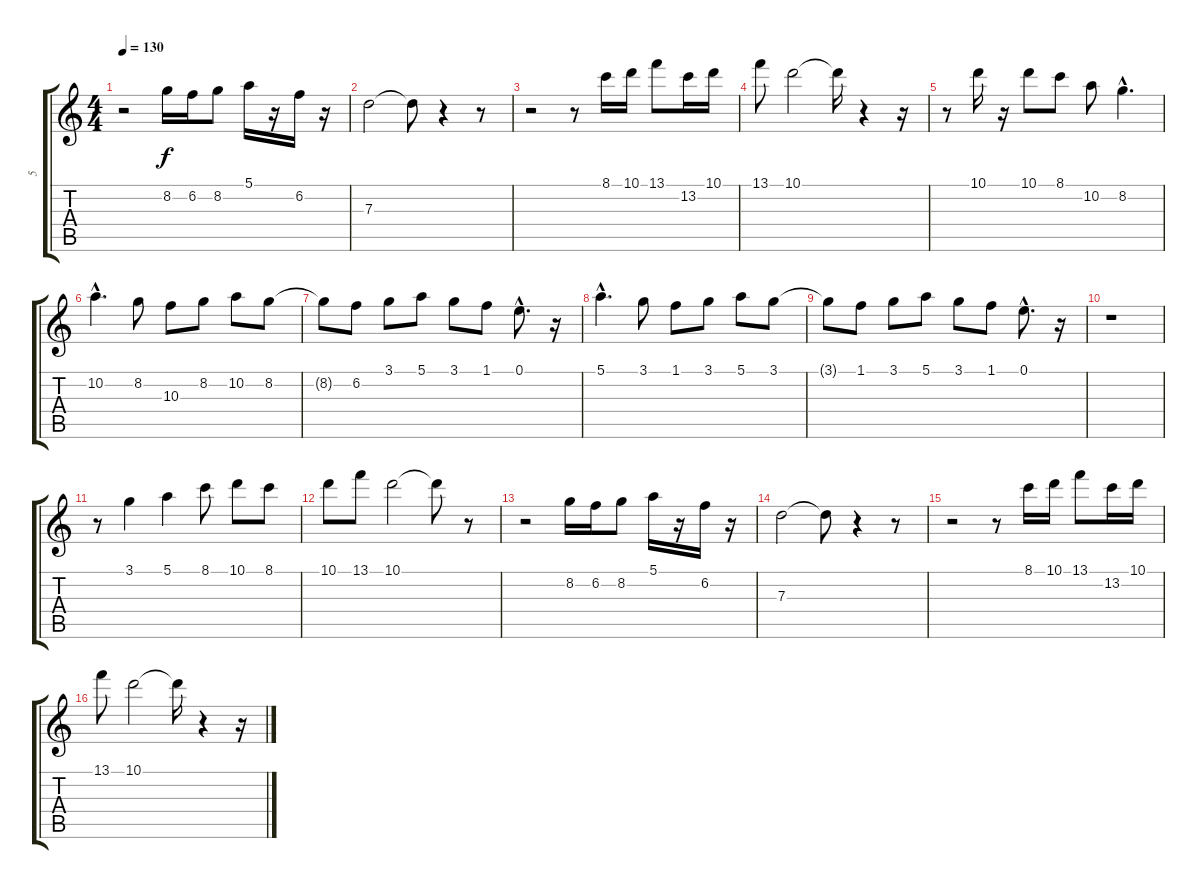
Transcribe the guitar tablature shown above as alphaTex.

\track ("5" "5") {instrument overdrivenguitar}
\staff {score tabs}
\tuning (E4 B3 G3 D3 A2 E2) {hide}
\ts (4 4)
\tempo 130
\clef g2
\ks c
r.2{dy f} 8.2.16 6.2.16 8.2.8 5.1.16 r.16 6.2.16 r.16 |
7.3.2 7.3{t}.8 r.4 r.8 |
r.2 r.8 8.1.16 10.1.16 13.1.8 13.2.16 10.1.16 |
13.1.8 10.1.2 10.1{t}.16 r.4 r.16 |
r.8 10.1.16 r.16 10.1.8 8.1.8 10.2.8 8.2{hac}.4{d} |
10.2{hac}.4{d} 8.2.8 10.3.8 8.2.8 10.2.8 8.2.8 |
8.2{t}.8 6.2.8 3.1.8 5.1.8 3.1.8 1.1.8 0.1{hac}.8{d} r.16 |
5.1{hac}.4{d} 3.1.8 1.1.8 3.1.8 5.1.8 3.1.8 |
3.1{t}.8 1.1.8 3.1.8 5.1.8 3.1.8 1.1.8 0.1{hac}.8{d} r.16 |
r.1 |
r.8 3.1.4 5.1.4 8.1.8 10.1.8 8.1.8 |
10.1.8 13.1.8 10.1.2 10.1{t}.8 r.8 |
r.2 8.2.16 6.2.16 8.2.8 5.1.16 r.16 6.2.16 r.16 |
7.3.2 7.3{t}.8 r.4 r.8 |
r.2 r.8 8.1.16 10.1.16 13.1.8 13.2.16 10.1.16 |
13.1.8 10.1.2 10.1{t}.16 r.4 r.16
